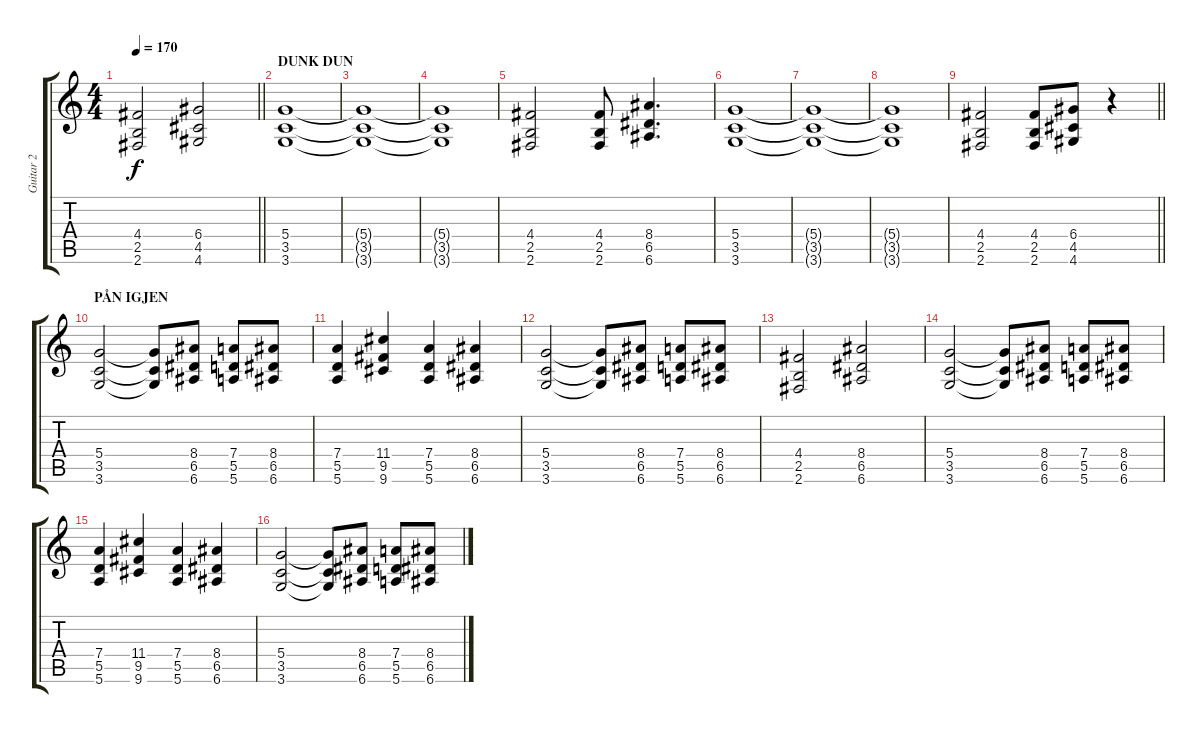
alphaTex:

\track ("Guitar 2" "Guitar 2") {instrument distortionguitar}
\staff {score tabs}
\tuning (E4 B3 G3 D3 A2 E2) {hide}
\ts (4 4)
\tempo 170
\clef g2
\barLineRight lightlight
\ks c
(4.4 2.5 2.6).2{dy f} (6.4 4.5 4.6).2 |
\section ("" "DUNK DUN")
(5.4 3.5 3.6).1 |
(5.4{t} 3.5{t} 3.6{t}).1 |
(5.4{t} 3.5{t} 3.6{t}).1 |
(4.4 2.5 2.6).2 (4.4 2.5 2.6).8 (8.4 6.5 6.6).4{d} |
(5.4 3.5 3.6).1 |
(5.4{t} 3.5{t} 3.6{t}).1 |
(5.4{t} 3.5{t} 3.6{t}).1 |
\barLineRight lightlight
(4.4 2.5 2.6).2 (4.4 2.5 2.6).8 (6.4 4.5 4.6).8 r.4 |
\section ("" "PÅN IGJEN")
(5.4 3.5 3.6).2 (5.4{t} 3.5{t} 3.6{t}).8 (8.4 6.5 6.6).8 (7.4 5.5 5.6).8 (8.4 6.5 6.6).8 |
(7.4 5.5 5.6).4 (11.4 9.5 9.6).4 (7.4 5.5 5.6).4 (8.4 6.5 6.6).4 |
(5.4 3.5 3.6).2 (5.4{t} 3.5{t} 3.6{t}).8 (8.4 6.5 6.6).8 (7.4 5.5 5.6).8 (8.4 6.5 6.6).8 |
(4.4 2.5 2.6).2 (8.4 6.5 6.6).2 |
(5.4 3.5 3.6).2 (5.4{t} 3.5{t} 3.6{t}).8 (8.4 6.5 6.6).8 (7.4 5.5 5.6).8 (8.4 6.5 6.6).8 |
(7.4 5.5 5.6).4 (11.4 9.5 9.6).4 (7.4 5.5 5.6).4 (8.4 6.5 6.6).4 |
(5.4 3.5 3.6).2 (5.4{t} 3.5{t} 3.6{t}).8 (8.4 6.5 6.6).8 (7.4 5.5 5.6).8 (8.4 6.5 6.6).8
